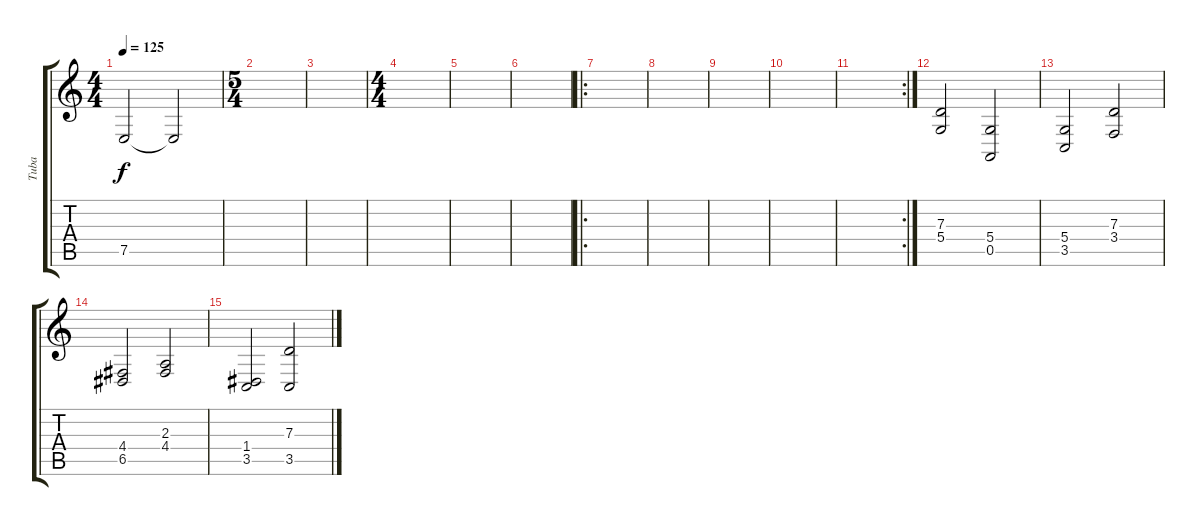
\track ("Tuba" "Tuba") {instrument tuba}
\staff {score tabs}
\tuning (E4 B3 G3 D3 A2 E2) {hide}
\ts (4 4)
\tempo 125
\clef g2
\ks c
7.5{t}.2{dy f} 7.5{t}.2 |
\ts (5 4)
|
|
\ts (4 4)
|
|
|
\ro
|
|
|
|
\rc 2
|
(7.3 5.4).2 (5.4 0.5).2 |
(5.4 3.5).2 (7.3 3.4).2 |
(4.4 6.5).2 (2.3 4.4).2 |
(1.4 3.5).2 (7.3 3.5).2
